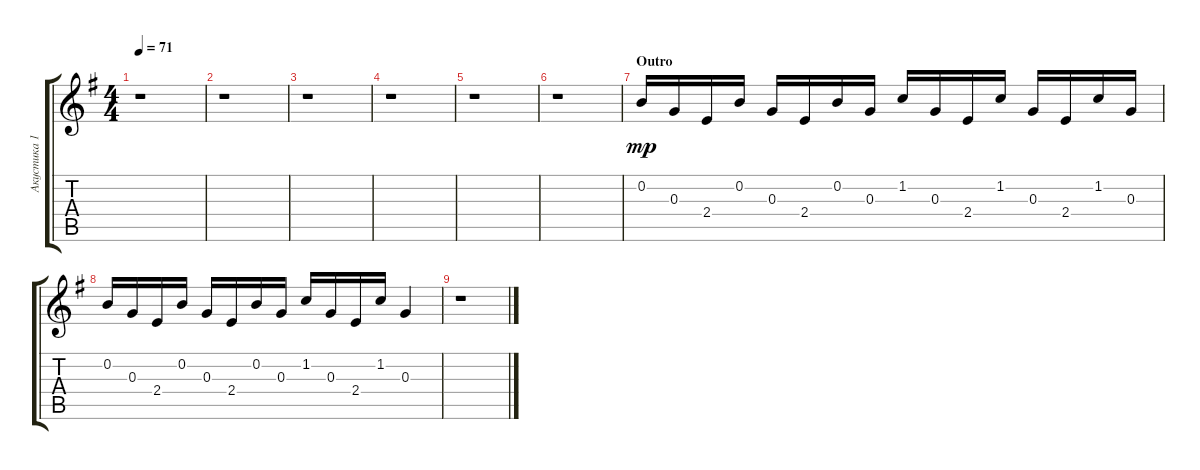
\track ("Акустика 1" "Акустика 1") {instrument acousticguitarsteel}
\staff {score tabs}
\tuning (E4 B3 G3 D3 A2 E2) {hide}
\ts (4 4)
\tempo 71
\clef g2
\ks eminor
r.1{dy mp} |
r.1 |
r.1 |
r.1 |
r.1 |
r.1 |
\section ("" "Outro")
0.2.16 0.3.16 2.4.16 0.2.16 0.3.16 2.4.16 0.2.16 0.3.16 1.2.16 0.3.16 2.4.16 1.2.16 0.3.16 2.4.16 1.2.16 0.3.16 |
0.2.16 0.3.16 2.4.16 0.2.16 0.3.16 2.4.16 0.2.16 0.3.16 1.2.16 0.3.16 2.4.16 1.2.16 0.3.4 |
r.1
